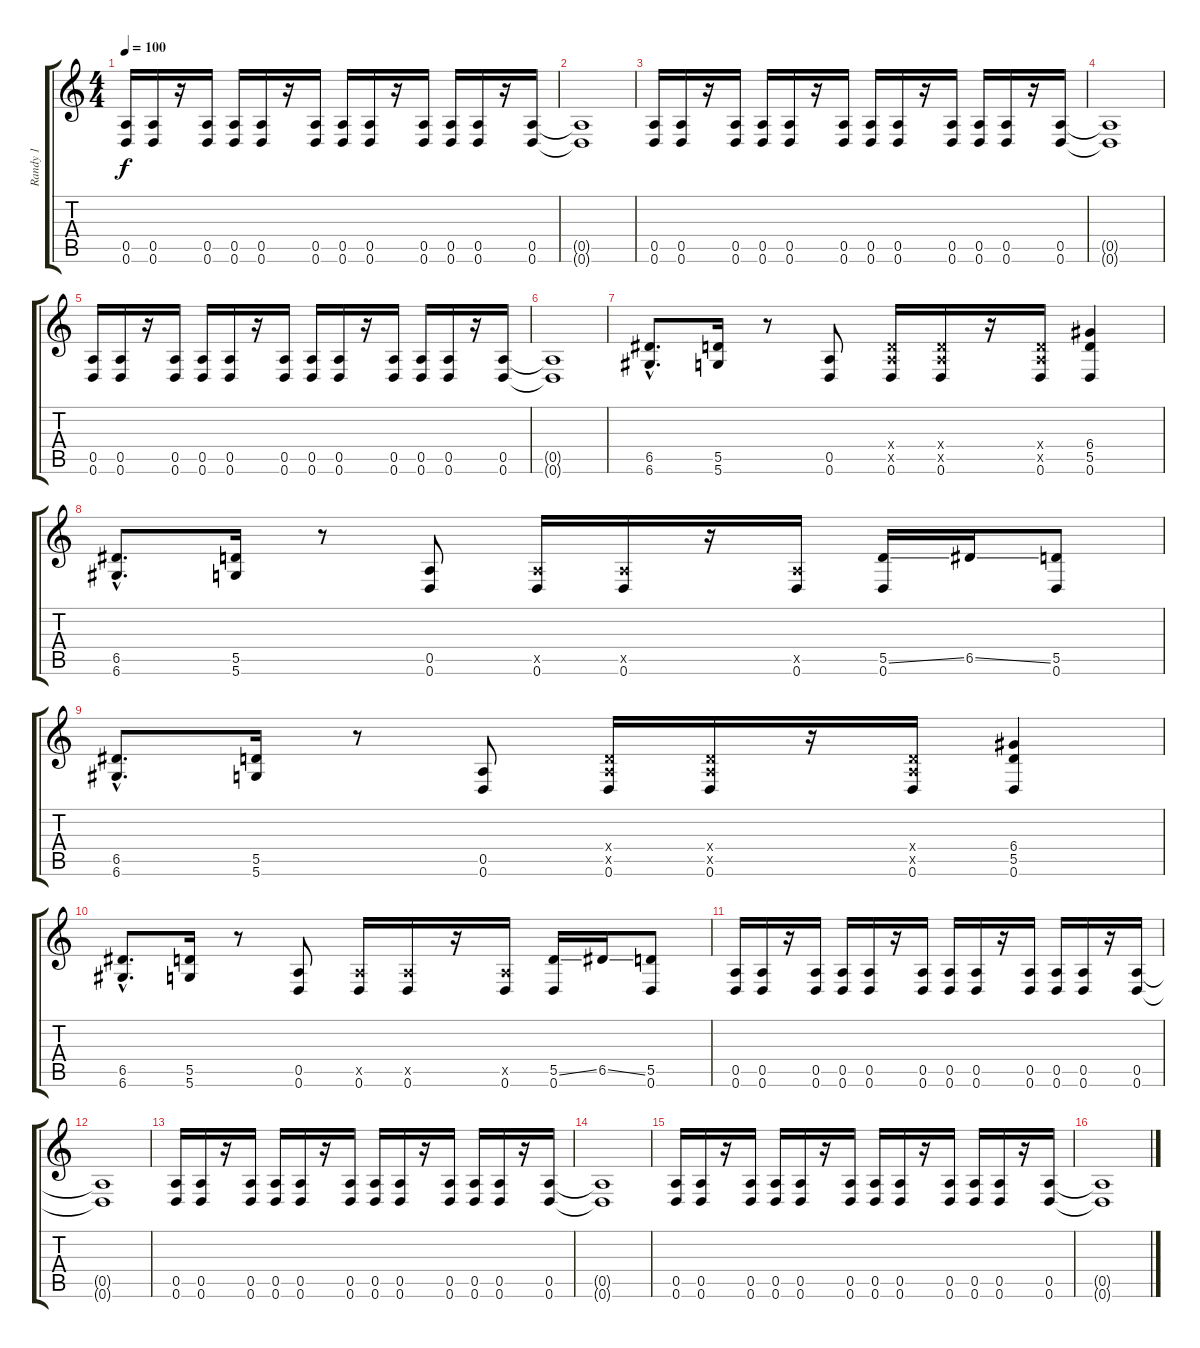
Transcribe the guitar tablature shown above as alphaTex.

\track ("Randy 1" "Randy 1") {instrument distortionguitar}
\staff {score tabs}
\tuning (E4 B3 G3 D3 A2 D2) {hide}
\ts (4 4)
\tempo 100
\clef g2
\ks c
(0.5 0.6).16{dy f volume 13} (0.5 0.6).16 r.16 (0.5 0.6).16 (0.5 0.6).16 (0.5 0.6).16 r.16 (0.5 0.6).16 (0.5 0.6).16 (0.5 0.6).16 r.16 (0.5 0.6).16 (0.5 0.6).16 (0.5 0.6).16 r.16 (0.5 0.6).16 |
(0.5{t} 0.6{t}).1{volume 11} |
(0.5 0.6).16{volume 13} (0.5 0.6).16 r.16 (0.5 0.6).16 (0.5 0.6).16 (0.5 0.6).16 r.16 (0.5 0.6).16 (0.5 0.6).16 (0.5 0.6).16 r.16 (0.5 0.6).16 (0.5 0.6).16 (0.5 0.6).16 r.16 (0.5 0.6).16 |
(0.5{t} 0.6{t}).1{volume 11} |
(0.5 0.6).16{volume 13} (0.5 0.6).16 r.16 (0.5 0.6).16 (0.5 0.6).16 (0.5 0.6).16 r.16 (0.5 0.6).16 (0.5 0.6).16 (0.5 0.6).16 r.16 (0.5 0.6).16 (0.5 0.6).16 (0.5 0.6).16 r.16 (0.5 0.6).16 |
(0.5{t} 0.6{t}).1{volume 11} |
(6.5{hac} 6.6{hac}).8{d} (5.5 5.6).16 r.8 (0.5 0.6).8 (0.4{x} 0.5{x} 0.6).16 (0.4{x} 0.5{x} 0.6).16 r.16 (0.4{x} 0.5{x} 0.6).16 (6.4 5.5 0.6).4 |
(6.5{hac} 6.6{hac}).8{d} (5.5 5.6).16 r.8 (0.5 0.6).8 (0.5{x} 0.6).16 (0.5{x} 0.6).16 r.16 (0.5{x} 0.6).16 (5.5{ss} 0.6).16 6.5{ss}.16 (5.5 0.6).8 |
(6.5{hac} 6.6{hac}).8{d} (5.5 5.6).16 r.8 (0.5 0.6).8 (0.4{x} 0.5{x} 0.6).16 (0.4{x} 0.5{x} 0.6).16 r.16 (0.4{x} 0.5{x} 0.6).16 (6.4 5.5 0.6).4 |
(6.5{hac} 6.6{hac}).8{d} (5.5 5.6).16 r.8 (0.5 0.6).8 (0.5{x} 0.6).16 (0.5{x} 0.6).16 r.16 (0.5{x} 0.6).16 (5.5{ss} 0.6).16 6.5{ss}.16 (5.5 0.6).8 |
(0.5 0.6).16{volume 13} (0.5 0.6).16 r.16 (0.5 0.6).16 (0.5 0.6).16 (0.5 0.6).16 r.16 (0.5 0.6).16 (0.5 0.6).16 (0.5 0.6).16 r.16 (0.5 0.6).16 (0.5 0.6).16 (0.5 0.6).16 r.16 (0.5 0.6).16 |
(0.5{t} 0.6{t}).1{volume 11} |
(0.5 0.6).16{volume 13} (0.5 0.6).16 r.16 (0.5 0.6).16 (0.5 0.6).16 (0.5 0.6).16 r.16 (0.5 0.6).16 (0.5 0.6).16 (0.5 0.6).16 r.16 (0.5 0.6).16 (0.5 0.6).16 (0.5 0.6).16 r.16 (0.5 0.6).16 |
(0.5{t} 0.6{t}).1{volume 11} |
(0.5 0.6).16{volume 13} (0.5 0.6).16 r.16 (0.5 0.6).16 (0.5 0.6).16 (0.5 0.6).16 r.16 (0.5 0.6).16 (0.5 0.6).16 (0.5 0.6).16 r.16 (0.5 0.6).16 (0.5 0.6).16 (0.5 0.6).16 r.16 (0.5 0.6).16 |
(0.5{t} 0.6{t}).1{volume 11}
